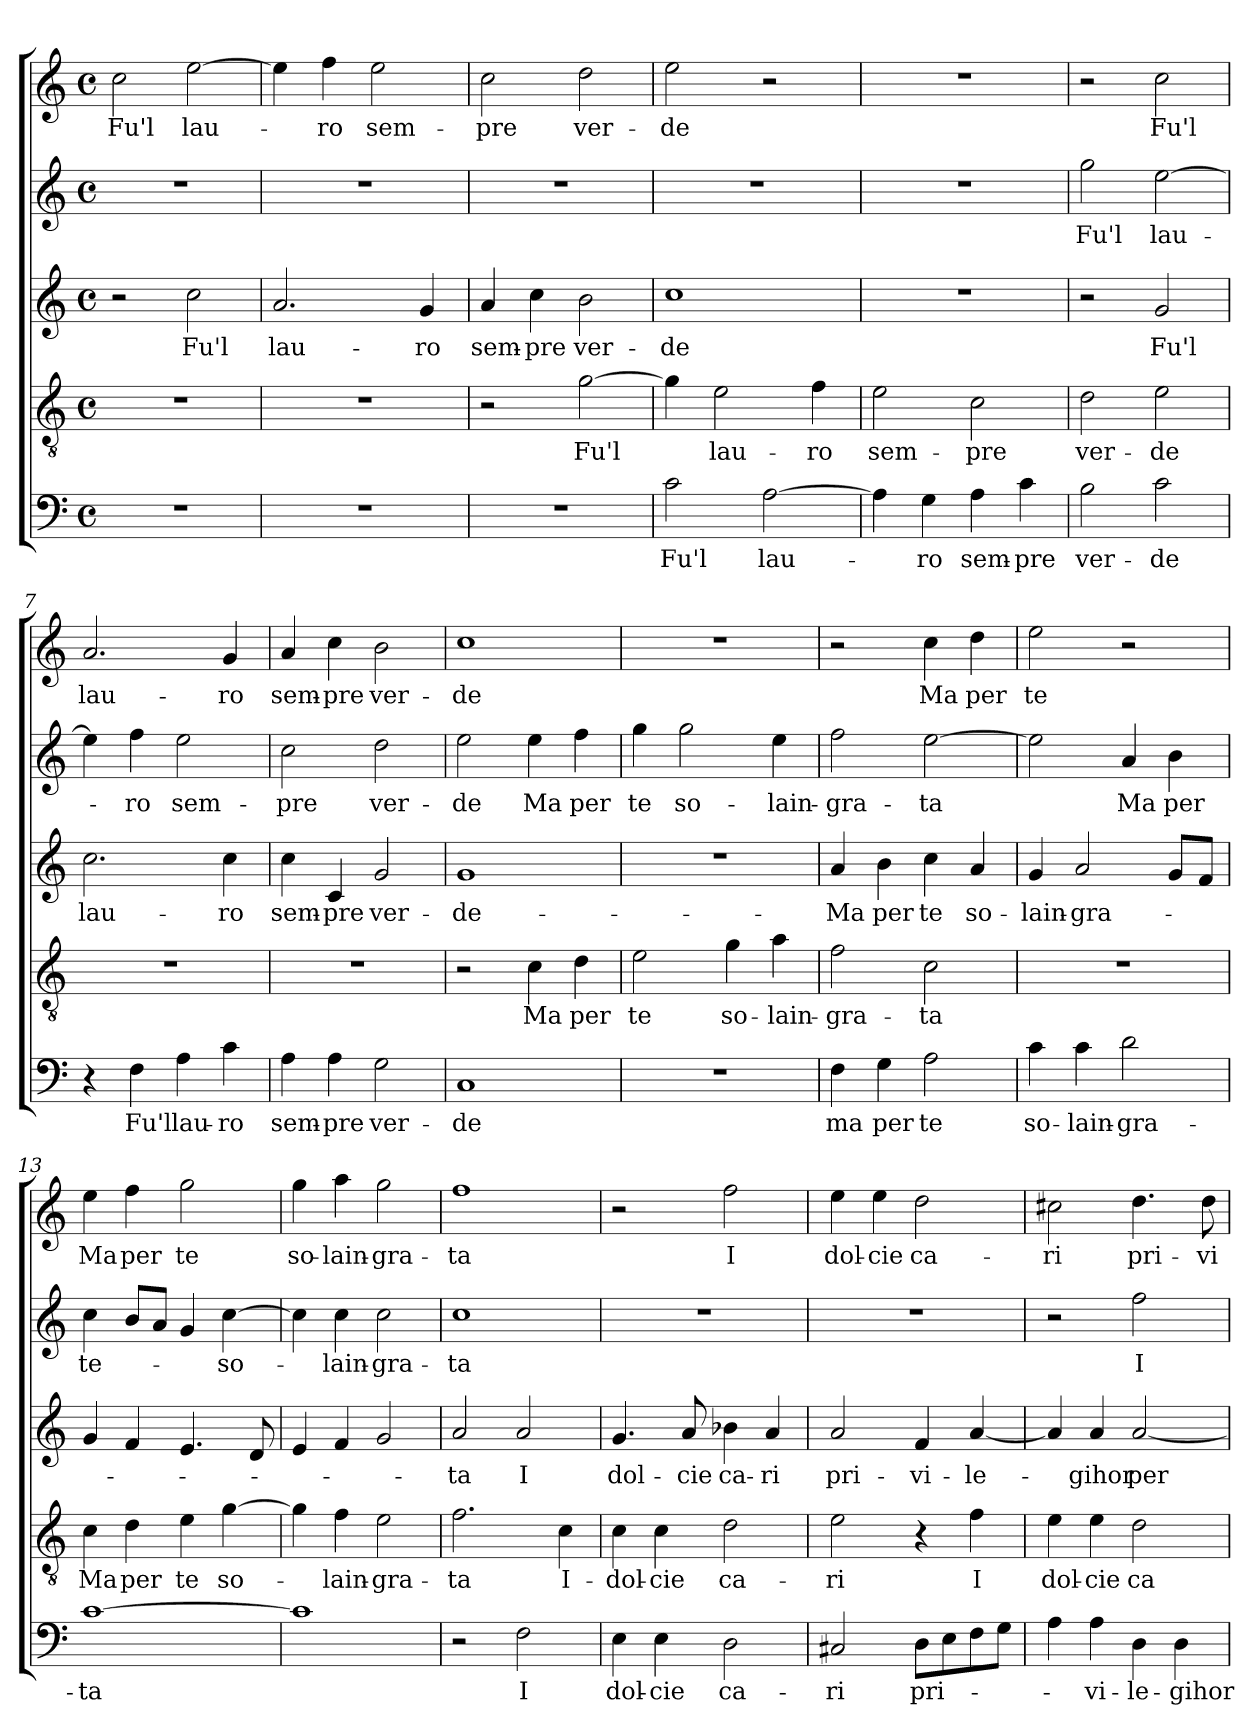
**kern	**text	**kern	**text	**kern	**text	**kern	**text	**kern	**text
*part5	*part5	*part4	*part4	*part3	*part3	*part2	*part2	*part1	*part1
*staff5	*staff5	*staff4	*staff4	*staff3	*staff3	*staff2	*staff2	*staff1	*staff1
*clefF4	*	*clefGv2	*	*clefG2	*	*clefG2	*	*clefG2	*
*k[]	*	*k[]	*	*k[]	*	*k[]	*	*k[]	*
*C:	*	*C:	*	*C:	*	*C:	*	*C:	*
*M4/4	*	*M4/4	*	*M4/4	*	*M4/4	*	*M4/4	*
*met(c)	*	*met(c)	*	*met(c)	*	*met(c)	*	*met(c)	*
=1	=1	=1	=1	=1	=1	=1	=1	=1	=1
1r	.	1r	.	2r	.	1r	.	2cc\	Fu'l
.	.	.	.	2cc\	Fu'l	.	.	[2ee\	lau-
=2	=2	=2	=2	=2	=2	=2	=2	=2	=2
1r	.	1r	.	2.a/	lau-	1r	.	4ee\]	.
.	.	.	.	.	.	.	.	4ff\	-ro
.	.	.	.	.	.	.	.	2ee\	sem-
.	.	.	.	4g/	-ro	.	.	.	.
=3	=3	=3	=3	=3	=3	=3	=3	=3	=3
1r	.	2r	.	4a/	sem-	1r	.	2cc\	-pre
.	.	.	.	4cc\	-pre	.	.	.	.
.	.	[2g\	Fu'l	2b\	ver-	.	.	2dd\	ver-
=4	=4	=4	=4	=4	=4	=4	=4	=4	=4
2c\	Fu'l	4g\]	.	1cc	-de	1r	.	2ee\	-de
.	.	2e\	lau-	.	.	.	.	.	.
[2A\	lau-	.	.	.	.	.	.	2r	.
.	.	4f\	-ro	.	.	.	.	.	.
=5	=5	=5	=5	=5	=5	=5	=5	=5	=5
4A\]	.	2e\	sem-	1r	.	1r	.	1r	.
4G\	-ro	.	.	.	.	.	.	.	.
4A\	sem-	2c\	-pre	.	.	.	.	.	.
4c\	-pre	.	.	.	.	.	.	.	.
!!LO:LB:g=z
=6	=6	=6	=6	=6	=6	=6	=6	=6	=6
2B\	ver-	2d\	ver-	2r	.	2gg\	Fu'l	2r	.
2c\	-de	2e\	-de	2g/	Fu'l	[2ee\	lau-	2cc\	Fu'l
=7	=7	=7	=7	=7	=7	=7	=7	=7	=7
4r	.	1r	.	2.cc\	lau-	4ee\]	.	2.a/	lau-
4F\	Fu'l	.	.	.	.	4ff\	-ro	.	.
4A\	lau-	.	.	.	.	2ee\	sem-	.	.
4c\	-ro	.	.	4cc\	-ro	.	.	4g/	-ro
=8	=8	=8	=8	=8	=8	=8	=8	=8	=8
4A\	sem-	1r	.	4cc\	sem-	2cc\	-pre	4a/	sem-
4A\	-pre	.	.	4c/	-pre	.	.	4cc\	-pre
2G\	ver-	.	.	2g/	ver-	2dd\	ver-	2b\	ver-
=9	=9	=9	=9	=9	=9	=9	=9	=9	=9
1C	-de	2r	.	1g	-de-	2ee\	-de	1cc	-de
.	.	4c\	Ma	.	.	4ee\	Ma	.	.
.	.	4d\	per	.	.	4ff\	per	.	.
=10	=10	=10	=10	=10	=10	=10	=10	=10	=10
1r	.	2e\	te	1r	.	4gg\	te	1r	.
.	.	.	.	.	.	2gg\	so-	.	.
.	.	4g\	so-	.	.	.	.	.	.
.	.	4a\	-lain-	.	.	4ee\	-lain-	.	.
!!LO:PB:g=z
=11	=11	=11	=11	=11	=11	=11	=11	=11	=11
4F\	ma	2f\	-gra-	4a/	-Ma	2ff\	-gra-	2r	.
4G\	per	.	.	4b\	per	.	.	.	.
2A\	te	2c\	-ta	4cc\	te	[2ee\	-ta	4cc\	Ma
.	.	.	.	4a/	so-	.	.	4dd\	per
=12	=12	=12	=12	=12	=12	=12	=12	=12	=12
4c\	so-	1r	.	4g/	-lain-	2ee\]	.	2ee\	te
4c\	-lain-	.	.	2a/	-gra-	.	.	.	.
2d\	-gra-	.	.	.	.	4a/	Ma	2r	.
.	.	.	.	8g/L	.	4b\	per	.	.
.	.	.	.	8f/J	.	.	.	.	.
=13	=13	=13	=13	=13	=13	=13	=13	=13	=13
[1c	-ta	4c\	Ma	4g/	.	4cc\	te-	4ee\	Ma
.	.	4d\	per	4f/	.	8b/L	.	4ff\	per
.	.	.	.	.	.	8a/J	.	.	.
.	.	4e\	te	4.e/	.	4g/	.	2gg\	te
.	.	[4g\	so-	.	.	[4cc\	-so-	.	.
.	.	.	.	8d/	.	.	.	.	.
=14	=14	=14	=14	=14	=14	=14	=14	=14	=14
1c]	.	4g\]	.	4e/	.	4cc\]	.	4gg\	so-
.	.	4f\	-lain-	4f/	.	4cc\	-lain-	4aa\	-lain-
.	.	2e\	-gra-	2g/	.	2cc\	-gra-	2gg\	-gra-
=15	=15	=15	=15	=15	=15	=15	=15	=15	=15
2r	.	2.f\	-ta	2a/	-ta	1cc	-ta	1ff	-ta
2F\	I	.	.	2a/	I	.	.	.	.
.	.	4c\	I-	.	.	.	.	.	.
!!LO:LB:g=z
=16	=16	=16	=16	=16	=16	=16	=16	=16	=16
4E\	dol-	4c\	-dol-	4.g/	dol-	1r	.	2r	.
4E\	-cie	4c\	-cie	.	.	.	.	.	.
.	.	.	.	8a/	-cie	.	.	.	.
2D\	ca-	2d\	ca-	4b-X\	ca-	.	.	2ff\	I
.	.	.	.	4a/	-ri	.	.	.	.
=17	=17	=17	=17	=17	=17	=17	=17	=17	=17
2C#X/	-ri	2e\	-ri	2a/	pri-	1r	.	4ee\	dol-
.	.	.	.	.	.	.	.	4ee\	-cie
8D\L	pri-	4r	.	4f/	-vi-	.	.	2dd\	ca-
8E\	.	.	.	.	.	.	.	.	.
8F\	.	4f\	I	[4a/	-le-	.	.	.	.
8G\J	.	.	.	.	.	.	.	.	.
=18	=18	=18	=18	=18	=18	=18	=18	=18	=18
4A\	.	4e\	dol-	4a/]	.	2r	.	2cc#X\	-ri
4A\	-vi-	4e\	-cie	4a/	-gihor	.	.	.	.
4D\	-le-	2d\	ca-	[2a/	per-	2ff\	I	4.dd\	pri-
4D\	-gihor	.	.	.	.	.	.	.	.
.	.	.	.	.	.	.	.	8dd\	-vi-
=	=	=	=	=	=	=	=	=	=
*-	*-	*-	*-	*-	*-	*-	*-	*-	*-
